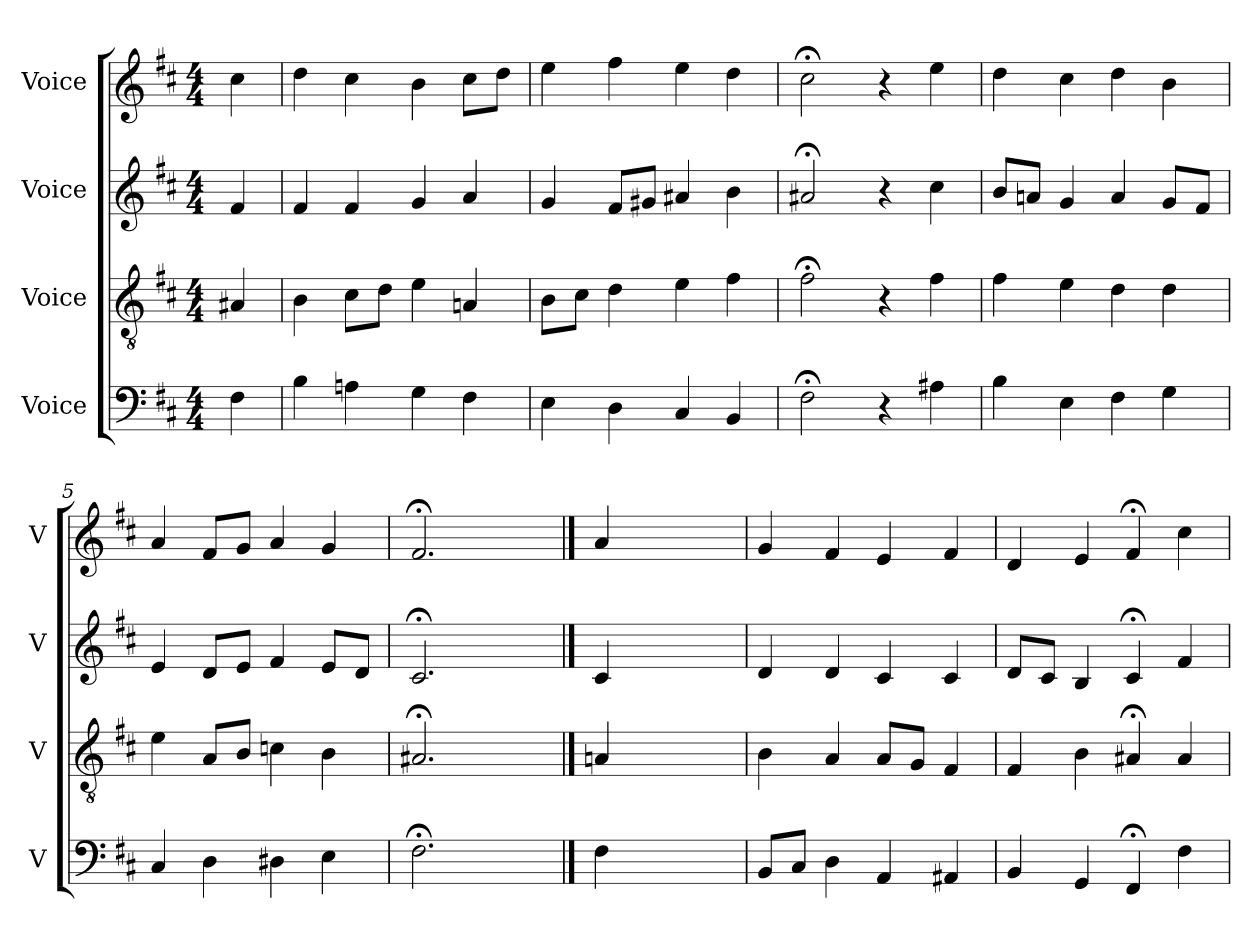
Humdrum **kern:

**kern	**kern	**kern	**kern
*part4	*part3	*part2	*part1
*staff4	*staff3	*staff2	*staff1
*I"Voice	*I"Voice	*I"Voice	*I"Voice
*I'V	*I'V	*I'V	*I'V
*clefF4	*clefGv2	*clefG2	*clefG2
*k[f#c#]	*k[f#c#]	*k[f#c#]	*k[f#c#]
*M4/4	*M4/4	*M4/4	*M4/4
*MM100	*MM100	*MM100	*MM100
=	=	=	=
4F#\	4A#X/	4f#/	4cc#\
=1	=1	=1	=1
4B\	4B\	4f#/	4dd\
4An\	8c#\L	4f#/	4cc#\
.	8d\J	.	.
4G\	4e\	4g/	4b\
4F#\	4An/	4a/	8cc#\L
.	.	.	8dd\J
=2	=2	=2	=2
4E\	8B\L	4g/	4ee\
.	8c#\J	.	.
4D\	4d\	8f#/L	4ff#\
.	.	8g#X/J	.
4C#/	4e\	4a#X/	4ee\
4BB/	4f#\	4b\	4dd\
=3	=3	=3	=3
2F#;\	2f#;\	2a#X;/	2cc#;\
4r	4r	4r	4r
4A#X\	4f#\	4cc#\	4ee\
=4	=4	=4	=4
4B\	4f#\	8b/L	4dd\
.	.	8an/J	.
4E\	4e\	4g/	4cc#\
4F#\	4d\	4a/	4dd\
4G\	4d\	8g/L	4b\
.	.	8f#/J	.
!!LO:LB:g=z
=5	=5	=5	=5
4C#/	4e\	4e/	4a/
4D\	8A/L	8d/L	8f#/L
.	8B/J	8e/J	8g/J
4D#X\	4cn\	4f#/	4a/
4E\	4B\	8e/L	4g/
.	.	8d/J	.
=6	=6	=6	=6
2.F#;\	2.A#X;/	2.c#;/	2.f#;/
4ryy	4ryy	4ryy	4ryy
==	==	==	==
4F#\	4An/	4c#/	4a/
2.ryy	2.ryy	2.ryy	2.ryy
=7	=7	=7	=7
8BB/L	4B\	4d/	4g/
8C#/J	.	.	.
4D\	4A/	4d/	4f#/
4AA/	8A/L	4c#/	4e/
.	8G/J	.	.
4AA#X/	4F#/	4c#/	4f#/
=8	=8	=8	=8
4BB/	4F#/	8d/L	4d/
.	.	8c#/J	.
4GG/	4B\	4B/	4e/
4FF#;/	4A#X;/	4c#;/	4f#;/
4F#\	4A#/	4f#/	4cc#\
=	=	=	=
*-	*-	*-	*-
